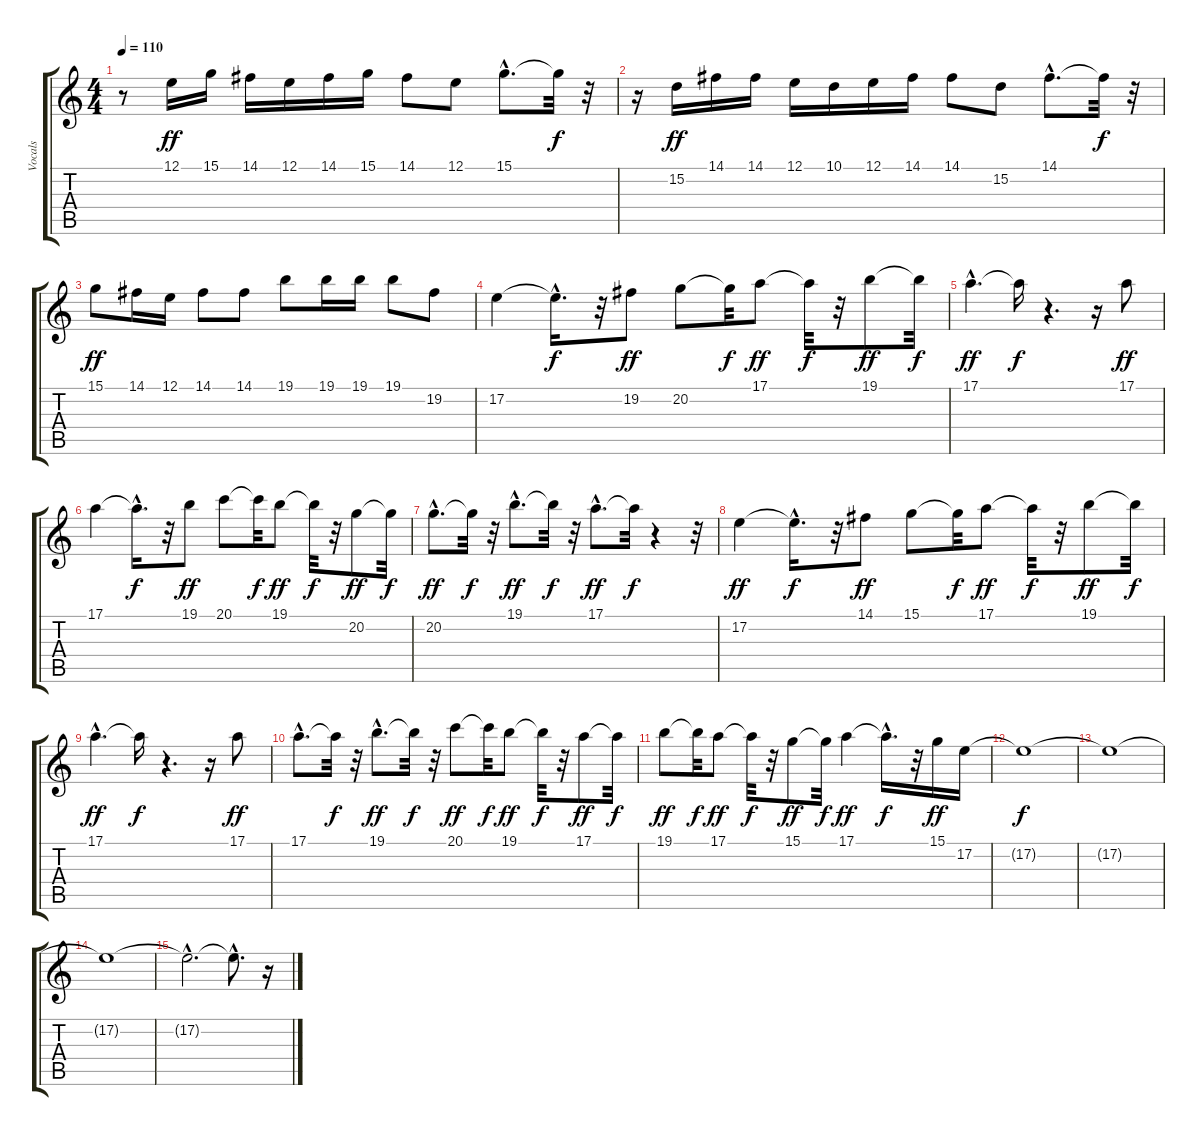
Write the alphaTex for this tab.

\track ("Vocals" "Vocals") {instrument choiraahs}
\staff {score tabs}
\tuning (E4 B3 G3 D3 A2 E2) {hide}
\ts (4 4)
\tempo 110
\clef g2
\ks c
r.8{dy f} 12.1.16{dy ff} 15.1.16 14.1.16 12.1.16 14.1.16 15.1.16 14.1.8 12.1.8 15.1{hac}.8{d} 15.1{t}.32{dy f} r.32 |
r.16 15.2.16{dy ff} 14.1.16 14.1.16 12.1.16 10.1.16 12.1.16 14.1.16 14.1.8 15.2.8 14.1{hac}.8{d} 14.1{t}.32{dy f} r.32 |
15.1.8{dy ff} 14.1.16 12.1.16 14.1.8 14.1.8 19.1.8 19.1.16 19.1.16 19.1.8 19.2.8 |
17.2.4 17.2{hac t}.16{d dy f} r.32 19.2.8{dy ff} 20.2.8 20.2{t}.32{dy f} 17.1.8{dy ff} 17.1{t}.32{dy f} r.32 19.1.8{dy ff} 19.1{t}.32{dy f} |
17.1{hac}.4{d dy ff} 17.1{t}.16{dy f} r.4{d} r.16 17.1.8{dy ff} |
17.1.4 17.1{hac t}.16{d dy f} r.32 19.1.8{dy ff} 20.1.8 20.1{t}.32{dy f} 19.1.8{dy ff} 19.1{t}.32{dy f} r.32 20.2.8{dy ff} 20.2{t}.32{dy f} |
20.2{hac}.8{d dy ff} 20.2{t}.32{dy f} r.32 19.1{hac}.8{d dy ff} 19.1{t}.32{dy f} r.32 17.1{hac}.8{d dy ff} 17.1{t}.32{dy f} r.4 r.32 |
17.2.4{dy ff} 17.2{hac t}.16{d dy f} r.32 14.1.8{dy ff} 15.1.8 15.1{t}.32{dy f} 17.1.8{dy ff} 17.1{t}.32{dy f} r.32 19.1.8{dy ff} 19.1{t}.32{dy f} |
17.1{hac}.4{d dy ff} 17.1{t}.16{dy f} r.4{d} r.16 17.1.8{dy ff} |
17.1{hac}.8{d} 17.1{t}.32{dy f} r.32 19.1{hac}.8{d dy ff} 19.1{t}.32{dy f} r.32 20.1.8{dy ff} 20.1{t}.32{dy f} 19.1.8{dy ff} 19.1{t}.32{dy f} r.32 17.1.8{dy ff} 17.1{t}.32{dy f} |
19.1.8{dy ff} 19.1{t}.32{dy f} 17.1.8{dy ff} 17.1{t}.32{dy f} r.32 15.1.8{dy ff} 15.1{t}.32{dy f} 17.1.4{dy ff} 17.1{hac t}.16{d dy f} r.32 15.1.16{dy ff} 17.2.16 |
17.2{t}.1{dy f} |
17.2{t}.1 |
17.2{t}.1 |
17.2{hac t}.2{d} 17.2{hac t}.8{d} r.16
